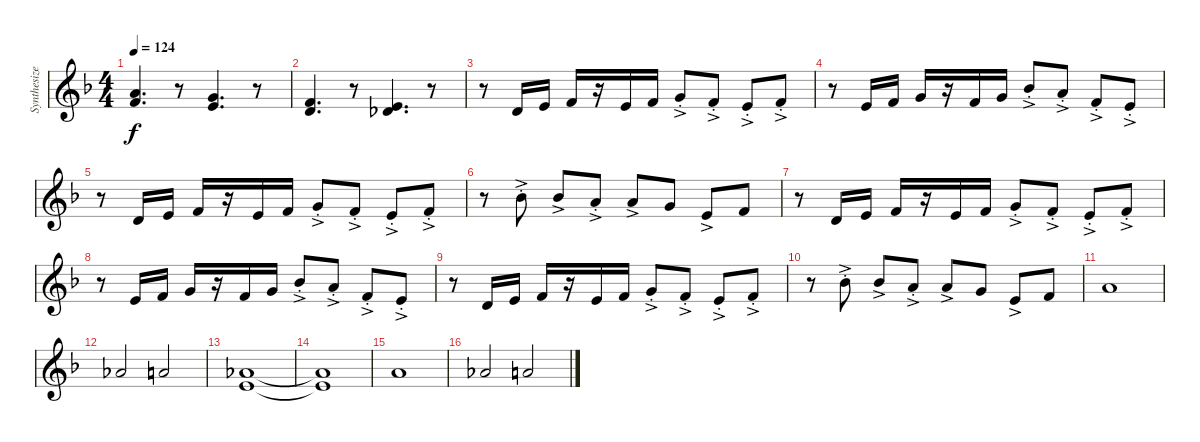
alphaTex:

\track ("Synthesizer (Staff 1)" "Synthesize") {instrument synthbrass1}
\staff {score}
\tuning (E4 B3 G3 D3 A2 E2 B1) {hide}
\ts (4 4)
\tempo 124
\clef g2
\ks dminor
(5.1 6.2).4{d dy f} r.8 (3.1 5.2).4{d} r.8 |
(1.1 3.2).4{d} r.8 (0.1 2.2).4{d} r.8 |
r.8 3.2.16 0.1.16 1.1.16 r.16 0.1.16 1.1.16 3.1{ac st}.8 1.1{ac st}.8 0.1{ac st}.8 1.1{ac st}.8 |
r.8 0.1.16 1.1.16 3.1.16 r.16 1.1.16 3.1.16 6.1{ac st}.8 5.1{ac st}.8 1.1{ac st}.8 0.1{ac st}.8 |
r.8 3.2.16 0.1.16 1.1.16 r.16 0.1.16 1.1.16 3.1{ac st}.8 1.1{ac st}.8 0.1{ac st}.8 1.1{ac st}.8 |
r.8 6.1{ac st}.8 6.1{ac}.8 5.1{ac st}.8 5.1{ac}.8 3.1.8 0.1{ac}.8 1.1.8 |
r.8 3.2.16 0.1.16 1.1.16 r.16 0.1.16 1.1.16 3.1{ac st}.8 1.1{ac st}.8 0.1{ac st}.8 1.1{ac st}.8 |
r.8 0.1.16 1.1.16 3.1.16 r.16 1.1.16 3.1.16 6.1{ac st}.8 5.1{ac st}.8 1.1{ac st}.8 0.1{ac st}.8 |
r.8 3.2.16 0.1.16 1.1.16 r.16 0.1.16 1.1.16 3.1{ac st}.8 1.1{ac st}.8 0.1{ac st}.8 1.1{ac st}.8 |
r.8 6.1{ac st}.8 6.1{ac}.8 5.1{ac st}.8 5.1{ac}.8 3.1.8 0.1{ac}.8 1.1.8 |
5.1.1 |
4.1.2 5.1.2 |
(4.1 5.2).1 |
(4.1{t} 5.2{t}).1 |
5.1.1 |
4.1.2 5.1.2
